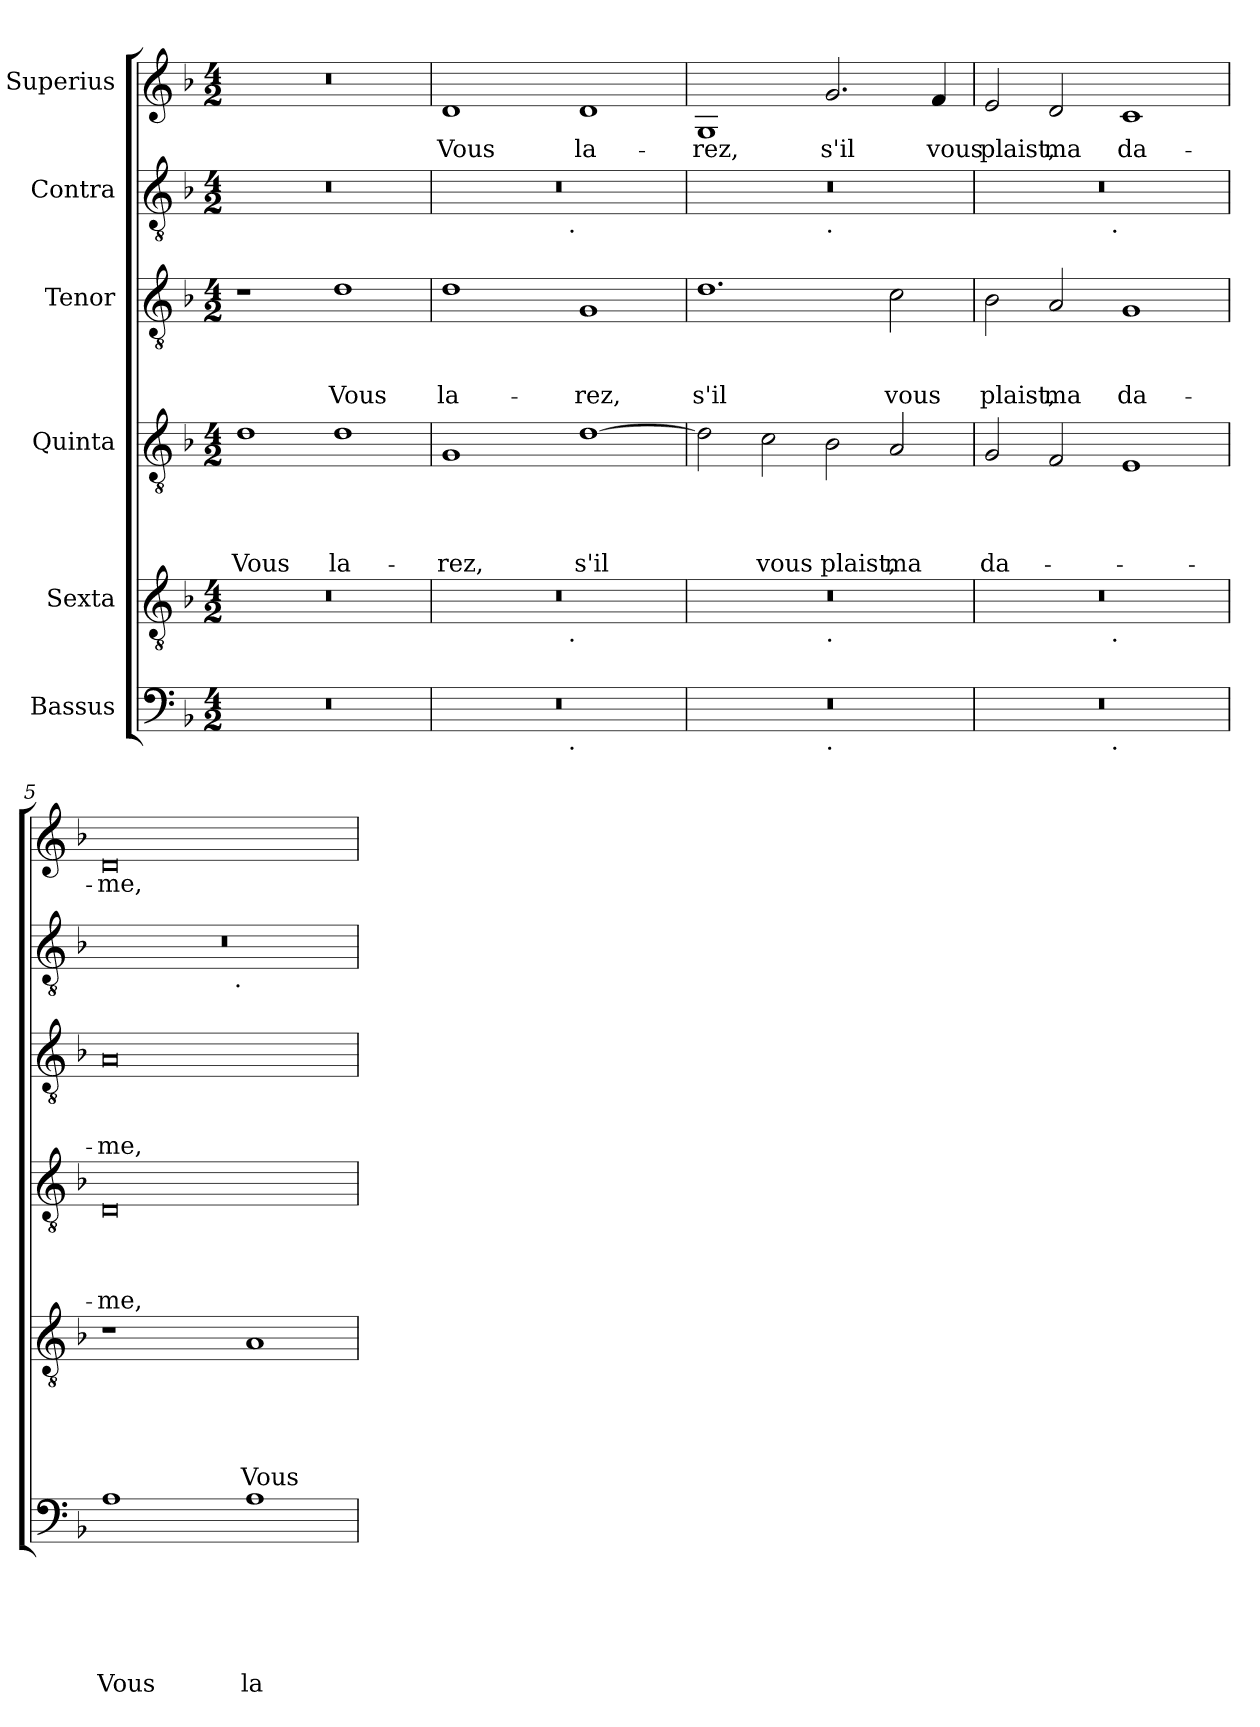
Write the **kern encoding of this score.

**kern	**text	**text	**text	**text	**text	**text	**kern	**text	**text	**text	**text	**text	**kern	**text	**text	**text	**text	**kern	**text	**text	**text	**kern	**kern	**text
*part6	*part6	*part6	*part6	*part6	*part6	*part6	*part5	*part5	*part5	*part5	*part5	*part5	*part4	*part4	*part4	*part4	*part4	*part3	*part3	*part3	*part3	*part2	*part1	*part1
*staff6	*staff6	*staff6	*staff6	*staff6	*staff6	*staff6	*staff5	*staff5	*staff5	*staff5	*staff5	*staff5	*staff4	*staff4	*staff4	*staff4	*staff4	*staff3	*staff3	*staff3	*staff3	*staff2	*staff1	*staff1
*I"Bassus	*	*	*	*	*	*	*I"Sexta	*	*	*	*	*	*I"Quinta	*	*	*	*	*I"Tenor	*	*	*	*I"Contra	*I"Superius	*
*clefF4	*	*	*	*	*	*	*clefGv2	*	*	*	*	*	*clefGv2	*	*	*	*	*clefGv2	*	*	*	*clefGv2	*clefG2	*
*k[b-]	*	*	*	*	*	*	*k[b-]	*	*	*	*	*	*k[b-]	*	*	*	*	*k[b-]	*	*	*	*k[b-]	*k[b-]	*
*F:	*	*	*	*	*	*	*F:	*	*	*	*	*	*F:	*	*	*	*	*F:	*	*	*	*F:	*F:	*
*M4/2	*	*	*	*	*	*	*M4/2	*	*	*	*	*	*M4/2	*	*	*	*	*M4/2	*	*	*	*M4/2	*M4/2	*
=1	=1	=1	=1	=1	=1	=1	=1	=1	=1	=1	=1	=1	=1	=1	=1	=1	=1	=1	=1	=1	=1	=1	=1	=1
!	!	!	!	!	!	!	!	!	!	!	!	!	!	!	!	!	!LO:LY:b	!	!	!	!	!	!	!
0r	.	.	.	.	.	.	0r	.	.	.	.	.	1d	.	.	.	Vous	1r	.	.	.	0r	0r	.
!	!	!	!	!	!	!	!	!	!	!	!	!	!	!	!	!	!LO:LY:b	!	!	!	!LO:LY:b	!	!	!
.	.	.	.	.	.	.	.	.	.	.	.	.	1d	.	.	.	la-	1d	.	.	Vous	.	.	.
=2	=2	=2	=2	=2	=2	=2	=2	=2	=2	=2	=2	=2	=2	=2	=2	=2	=2	=2	=2	=2	=2	=2	=2	=2
!	!	!	!	!	!	!	!	!	!	!	!	!	!	!	!	!	!LO:LY:b	!	!	!	!LO:LY:b	!	!	!LO:LY:b
*^	*	*	*	*	*	*	*^	*	*	*	*	*	*	*	*	*	*	*	*	*	*	*^	*	*
0r	2ryy	.	.	.	.	.	.	0r	2ryy	.	.	.	.	.	1G	.	.	.	-rez,	1d	.	.	la-	0r	2ryy	1d	Vous
.	4...ryy	.	.	.	.	.	.	.	4...ryy	.	.	.	.	.	.	.	.	.	.	.	.	.	.	.	4...ryy	.	.
!	!	!	!	!	!	!	!	!	!	!	!	!	!	!	!	!	!	!	!	!	!	!	!	!	!LO:TX:b:t=.	!	!
!	!	!	!	!	!	!	!	!	!LO:TX:b:t=.	!	!	!	!	!	!	!	!	!	!	!	!	!	!	!	!	!	!
!	!LO:TX:b:t=.	!	!	!	!	!	!	!	!	!	!	!	!	!	!	!	!	!	!	!	!	!	!	!	!	!	!
.	1ryy	.	.	.	.	.	.	.	1ryy	.	.	.	.	.	.	.	.	.	.	.	.	.	.	.	1ryy	.	.
!	!	!	!	!	!	!	!	!	!	!	!	!	!	!	!	!	!	!	!LO:LY:b	!	!	!	!LO:LY:b	!	!	!	!LO:LY:b
.	.	.	.	.	.	.	.	.	.	.	.	.	.	.	[>1d	.	.	.	s'il	1G	.	.	-rez,	.	.	1d	la-
.	32ryy	.	.	.	.	.	.	.	32ryy	.	.	.	.	.	.	.	.	.	.	.	.	.	.	.	32ryy	.	.
=3	=3	=3	=3	=3	=3	=3	=3	=3	=3	=3	=3	=3	=3	=3	=3	=3	=3	=3	=3	=3	=3	=3	=3	=3	=3	=3	=3
!	!	!	!	!	!	!	!	!	!	!	!	!	!	!	!	!	!	!	!	!	!	!	!LO:LY:b	!	!	!	!LO:LY:b
0r	1ryy	.	.	.	.	.	.	0r	1ryy	.	.	.	.	.	2d\]	.	.	.	.	1.d	.	.	s'il	0r	1ryy	1G	-rez,
!	!	!	!	!	!	!	!	!	!	!	!	!	!	!	!	!	!	!	!LO:LY:b	!	!	!	!	!	!	!	!
.	.	.	.	.	.	.	.	.	.	.	.	.	.	.	2c\	.	.	.	vous	.	.	.	.	.	.	.	.
!	!	!	!	!	!	!	!	!	!	!	!	!	!	!	!	!	!	!	!	!	!	!	!	!	!LO:TX:b:t=.	!	!
!	!	!	!	!	!	!	!	!	!LO:TX:b:t=.	!	!	!	!	!	!	!	!	!	!	!	!	!	!	!	!	!	!
!	!LO:TX:b:t=.	!	!	!	!	!	!	!	!	!	!	!	!	!	!	!	!	!	!	!	!	!	!	!	!	!	!
!	!	!	!	!	!	!	!	!	!	!	!	!	!	!	!	!	!	!	!LO:LY:b	!	!	!	!	!	!	!	!LO:LY:b
.	1ryy	.	.	.	.	.	.	.	1ryy	.	.	.	.	.	2B-\	.	.	.	plaist,	.	.	.	.	.	1ryy	2.g/	s'il
!	!	!	!	!	!	!	!	!	!	!	!	!	!	!	!	!	!	!	!LO:LY:b	!	!	!	!LO:LY:b	!	!	!	!
.	.	.	.	.	.	.	.	.	.	.	.	.	.	.	2A/	.	.	.	ma	2c\	.	.	vous	.	.	.	.
!	!	!	!	!	!	!	!	!	!	!	!	!	!	!	!	!	!	!	!	!	!	!	!	!	!	!	!LO:LY:b
.	.	.	.	.	.	.	.	.	.	.	.	.	.	.	.	.	.	.	.	.	.	.	.	.	.	4f/	vous
=4	=4	=4	=4	=4	=4	=4	=4	=4	=4	=4	=4	=4	=4	=4	=4	=4	=4	=4	=4	=4	=4	=4	=4	=4	=4	=4	=4
!	!	!	!	!	!	!	!	!	!	!	!	!	!	!	!	!	!	!	!LO:LY:b	!	!	!	!LO:LY:b	!	!	!	!LO:LY:b
0r	2ryy	.	.	.	.	.	.	0r	2ryy	.	.	.	.	.	2G/	.	.	.	da-	2B-\	.	.	plaist,	0r	2ryy	2e/	plaist,
!	!	!	!	!	!	!	!	!	!	!	!	!	!	!	!	!	!	!	!	!	!	!	!LO:LY:b	!	!	!	!LO:LY:b
.	4...ryy	.	.	.	.	.	.	.	4...ryy	.	.	.	.	.	2F/	.	.	.	.	2A/	.	.	ma	.	4...ryy	2d/	ma
!	!	!	!	!	!	!	!	!	!	!	!	!	!	!	!	!	!	!	!	!	!	!	!	!	!LO:TX:b:t=.	!	!
!	!	!	!	!	!	!	!	!	!LO:TX:b:t=.	!	!	!	!	!	!	!	!	!	!	!	!	!	!	!	!	!	!
!	!LO:TX:b:t=.	!	!	!	!	!	!	!	!	!	!	!	!	!	!	!	!	!	!	!	!	!	!	!	!	!	!
.	1ryy	.	.	.	.	.	.	.	1ryy	.	.	.	.	.	.	.	.	.	.	.	.	.	.	.	1ryy	.	.
!	!	!	!	!	!	!	!	!	!	!	!	!	!	!	!	!	!	!	!	!	!	!	!LO:LY:b	!	!	!	!LO:LY:b
.	.	.	.	.	.	.	.	.	.	.	.	.	.	.	1E	.	.	.	.	1G	.	.	da-	.	.	1c	da-
.	32ryy	.	.	.	.	.	.	.	32ryy	.	.	.	.	.	.	.	.	.	.	.	.	.	.	.	32ryy	.	.
=5	=5	=5	=5	=5	=5	=5	=5	=5	=5	=5	=5	=5	=5	=5	=5	=5	=5	=5	=5	=5	=5	=5	=5	=5	=5	=5	=5
!	!	!	!	!	!	!	!LO:LY:b	!	!	!	!	!	!	!	!	!	!	!	!LO:LY:b	!	!	!	!LO:LY:b	!	!	!	!LO:LY:b
*v	*v	*	*	*	*	*	*	*	*	*	*	*	*	*	*	*	*	*	*	*	*	*	*	*	*	*	*
*	*	*	*	*	*	*	*v	*v	*	*	*	*	*	*	*	*	*	*	*	*	*	*	*	*	*	*
1A	.	.	.	.	.	Vous	1r	.	.	.	.	.	0D	.	.	.	-me,	0A	.	.	-me,	0r	2ryy	0d<	-me,
.	.	.	.	.	.	.	.	.	.	.	.	.	.	.	.	.	.	.	.	.	.	.	4...ryy	.	.
!	!	!	!	!	!	!	!	!	!	!	!	!	!	!	!	!	!	!	!	!	!	!	!LO:TX:b:t=.	!	!
.	.	.	.	.	.	.	.	.	.	.	.	.	.	.	.	.	.	.	.	.	.	.	1ryy	.	.
!	!	!	!	!	!	!LO:LY:b	!	!	!	!	!	!LO:LY:b	!	!	!	!	!	!	!	!	!	!	!	!	!
1A	.	.	.	.	.	la	1A	.	.	.	.	Vous	.	.	.	.	.	.	.	.	.	.	.	.	.
.	.	.	.	.	.	.	.	.	.	.	.	.	.	.	.	.	.	.	.	.	.	.	32ryy	.	.
*	*	*	*	*	*	*	*	*	*	*	*	*	*	*	*	*	*	*	*	*	*	*v	*v	*	*
=	=	=	=	=	=	=	=	=	=	=	=	=	=	=	=	=	=	=	=	=	=	=	=	=
*-	*-	*-	*-	*-	*-	*-	*-	*-	*-	*-	*-	*-	*-	*-	*-	*-	*-	*-	*-	*-	*-	*-	*-	*-
